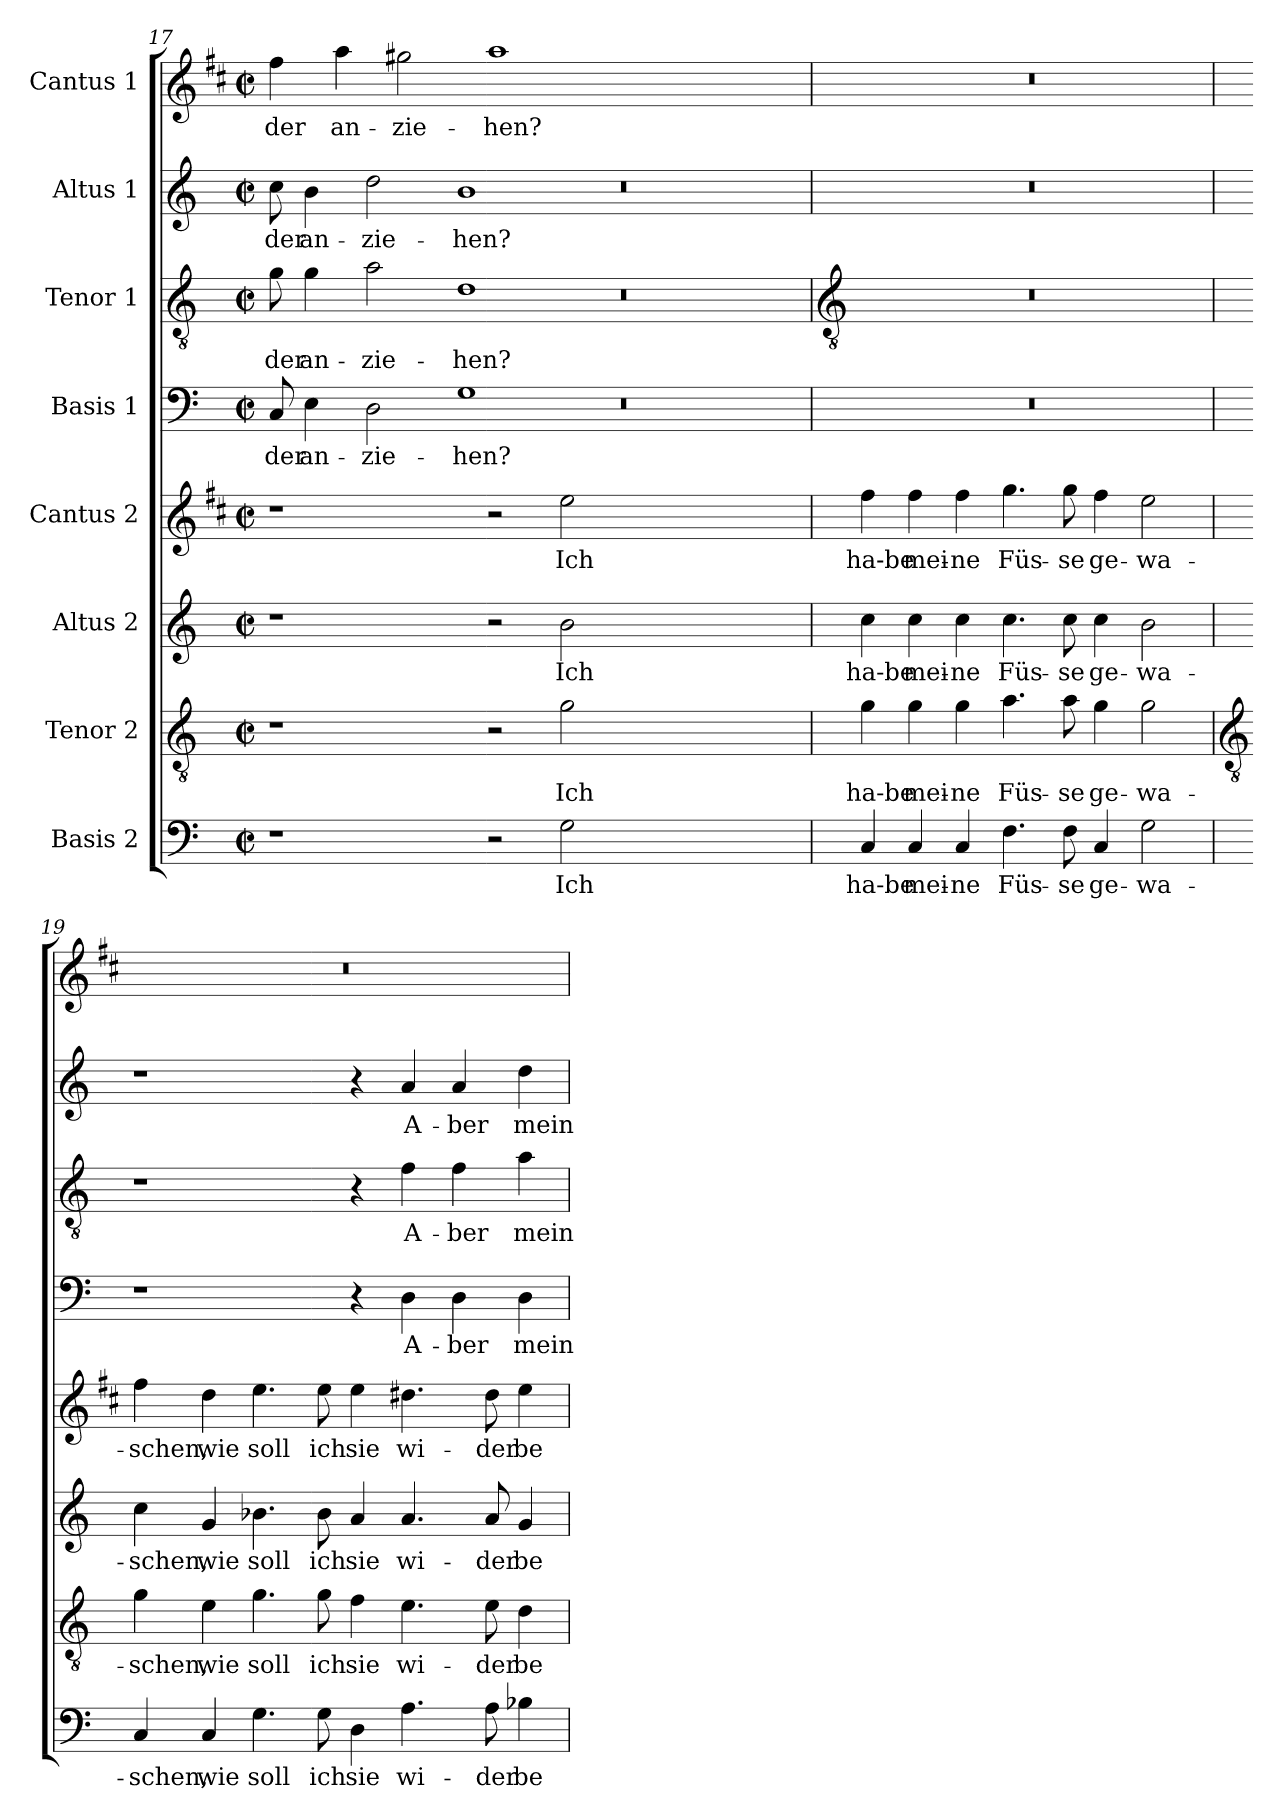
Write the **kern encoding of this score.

**kern	**text	**kern	**text	**kern	**text	**kern	**text	**kern	**text	**kern	**text	**kern	**text	**kern	**text
*part8	*part8	*part7	*part7	*part6	*part6	*part5	*part5	*part4	*part4	*part3	*part3	*part2	*part2	*part1	*part1
*staff8	*staff8	*staff7	*staff7	*staff6	*staff6	*staff5	*staff5	*staff4	*staff4	*staff3	*staff3	*staff2	*staff2	*staff1	*staff1
*I"Basis 2	*	*I"Tenor 2	*	*I"Altus 2	*	*I"Cantus 2	*	*I"Basis 1	*	*I"Tenor 1	*	*I"Altus 1	*	*I"Cantus 1	*
*clefF4	*	*clefGv2	*	*clefG2	*	*clefG2	*	*clefF4	*	*clefGv2	*	*clefG2	*	*clefG2	*
*	*	*	*	*	*	*ITrd1c2	*	*	*	*	*	*	*	*ITrd1c2	*
*k[]	*	*k[]	*	*k[]	*	*k[]	*	*k[]	*	*k[]	*	*k[]	*	*k[]	*
*C:	*	*C:	*	*C:	*	*C:	*	*C:	*	*C:	*	*C:	*	*C:	*
*M4/2	*	*M4/2	*	*M4/2	*	*M4/2	*	*M4/2	*	*M4/2	*	*M4/2	*	*M4/2	*
*met(c|)	*	*met(c|)	*	*met(c|)	*	*met(c|)	*	*met(c|)	*	*met(c|)	*	*met(c|)	*	*met(c|)	*
=17A	=17A	=17A	=17A	=17A	=17A	=17A	=17A	=17A	=17A	=17A	=17A	=17A	=17A	=17A	=17A
!	!	!	!	!	!	!	!	!	!LO:LY:b	!	!LO:LY:b	!	!LO:LY:b	!	!LO:LY:b
1r	.	1r	.	1r	.	1r	.	8C	-der	8g	-der	8cc	-der	4ee	-der
!	!	!	!	!	!	!	!	!	!LO:LY:b	!	!LO:LY:b	!	!LO:LY:b	!	!
.	.	.	.	.	.	.	.	4E	an-	4g	an-	4b	an-	.	.
!	!	!	!	!	!	!	!	!	!	!	!	!	!	!	!LO:LY:b
.	.	.	.	.	.	.	.	.	.	.	.	.	.	4gg	an-
!	!	!	!	!	!	!	!	!	!LO:LY:b	!	!LO:LY:b	!	!LO:LY:b	!	!
.	.	.	.	.	.	.	.	2D	-zie-	2a	-zie-	2dd	-zie-	.	.
!	!	!	!	!	!	!	!	!	!	!	!	!	!	!	!LO:LY:b
.	.	.	.	.	.	.	.	.	.	.	.	.	.	2ff#X	-zie-
!	!	!	!	!	!	!	!	!	!LO:LY:b	!	!LO:LY:b	!	!LO:LY:b	!	!
.	.	.	.	.	.	.	.	1G	-hen?	1d	-hen?	1b	-hen?	.	.
!	!	!	!	!	!	!	!	!	!	!	!	!	!	!	!LO:LY:b
2r	.	2r	.	2r	.	2r	.	.	.	.	.	.	.	1gg	-hen?
!	!LO:LY:b	!	!LO:LY:b	!	!LO:LY:b	!	!LO:LY:b	!	!	!	!	!	!	!	!
2G	Ich	2g	Ich	2b	Ich	2dd	Ich	.	.	.	.	.	.	.	.
.	.	.	.	.	.	.	.	0r	.	0r	.	0r	.	.	.
1...ryy	.	1...ryy	.	1...ryy	.	1...ryy	.	.	.	.	.	.	.	1...ryy	.
!!LO:LB:g=z
=18A	=18A	=18A	=18A	=18A	=18A	=18A	=18A	=18A	=18A	=18A	=18A	=18A	=18A	=18A	=18A
*	*	*	*	*	*	*	*	*	*	*clefGv2	*	*	*	*	*
!	!LO:LY:b	!	!LO:LY:b	!	!LO:LY:b	!	!LO:LY:b	!	!	!	!	!	!	!	!
4C	ha-be	4g	ha-be	4cc	ha-be	4ee	ha-be	0r	.	0r	.	0r	.	0r	.
!	!LO:LY:b	!	!LO:LY:b	!	!LO:LY:b	!	!LO:LY:b	!	!	!	!	!	!	!	!
4C	mei-	4g	mei-	4cc	mei-	4ee	mei-	.	.	.	.	.	.	.	.
!	!LO:LY:b	!	!LO:LY:b	!	!LO:LY:b	!	!LO:LY:b	!	!	!	!	!	!	!	!
4C	-ne	4g	-ne	4cc	-ne	4ee	-ne	.	.	.	.	.	.	.	.
!	!LO:LY:b	!	!LO:LY:b	!	!LO:LY:b	!	!LO:LY:b	!	!	!	!	!	!	!	!
4.F	Füs-	4.a	Füs-	4.cc	Füs-	4.ff	Füs-	.	.	.	.	.	.	.	.
!	!LO:LY:b	!	!LO:LY:b	!	!LO:LY:b	!	!LO:LY:b	!	!	!	!	!	!	!	!
8F	-se	8a	-se	8cc	-se	8ff	-se	.	.	.	.	.	.	.	.
!	!LO:LY:b	!	!LO:LY:b	!	!LO:LY:b	!	!LO:LY:b	!	!	!	!	!	!	!	!
4C	ge-	4g	ge-	4cc	ge-	4ee	ge-	.	.	.	.	.	.	.	.
!	!LO:LY:b	!	!LO:LY:b	!	!LO:LY:b	!	!LO:LY:b	!	!	!	!	!	!	!	!
2G	-wa-	2g	-wa-	2b	-wa-	2dd	-wa-	.	.	.	.	.	.	.	.
!!LO:LB:g=z
=19	=19	=19	=19	=19	=19	=19	=19	=19	=19	=19	=19	=19	=19	=19	=19
*	*	*clefGv2	*	*	*	*	*	*	*	*	*	*	*	*	*
!	!LO:LY:b	!	!LO:LY:b	!	!LO:LY:b	!	!LO:LY:b	!	!	!	!	!	!	!	!
4C	-schen,	4g	-schen,	4cc	-schen,	4ee	-schen,	1r	.	1r	.	1r	.	0r	.
!	!LO:LY:b	!	!LO:LY:b	!	!LO:LY:b	!	!LO:LY:b	!	!	!	!	!	!	!	!
4C	wie	4e	wie	4g	wie	4cc	wie	.	.	.	.	.	.	.	.
!	!LO:LY:b	!	!LO:LY:b	!	!LO:LY:b	!	!LO:LY:b	!	!	!	!	!	!	!	!
4.G	soll	4.g	soll	4.b-X	soll	4.dd	soll	.	.	.	.	.	.	.	.
!	!LO:LY:b	!	!LO:LY:b	!	!LO:LY:b	!	!LO:LY:b	!	!	!	!	!	!	!	!
8G	ich	8g	ich	8b-	ich	8dd	ich	.	.	.	.	.	.	.	.
!	!LO:LY:b	!	!LO:LY:b	!	!LO:LY:b	!	!LO:LY:b	!	!	!	!	!	!	!	!
4D	sie	4f	sie	4a	sie	4dd	sie	4r	.	4r	.	4r	.	.	.
!	!LO:LY:b	!	!LO:LY:b	!	!LO:LY:b	!	!LO:LY:b	!	!LO:LY:b	!	!LO:LY:b	!	!LO:LY:b	!	!
4.A	wi-	4.e	wi-	4.a	wi-	4.cc#X	wi-	4D	A-	4f	A-	4a	A-	.	.
!	!	!	!	!	!	!	!	!	!LO:LY:b	!	!LO:LY:b	!	!LO:LY:b	!	!
.	.	.	.	.	.	.	.	4D	-ber	4f	-ber	4a	-ber	.	.
!	!LO:LY:b	!	!LO:LY:b	!	!LO:LY:b	!	!LO:LY:b	!	!	!	!	!	!	!	!
8A	-der	8e	-der	8a	-der	8cc#	-der	.	.	.	.	.	.	.	.
!	!LO:LY:b	!	!LO:LY:b	!	!LO:LY:b	!	!LO:LY:b	!	!LO:LY:b	!	!LO:LY:b	!	!LO:LY:b	!	!
4B-X	be-	4d	be-	4g	be-	4dd	be-	4D	mein	4a	mein	4dd	mein	.	.
=	=	=	=	=	=	=	=	=	=	=	=	=	=	=	=
*-	*-	*-	*-	*-	*-	*-	*-	*-	*-	*-	*-	*-	*-	*-	*-
